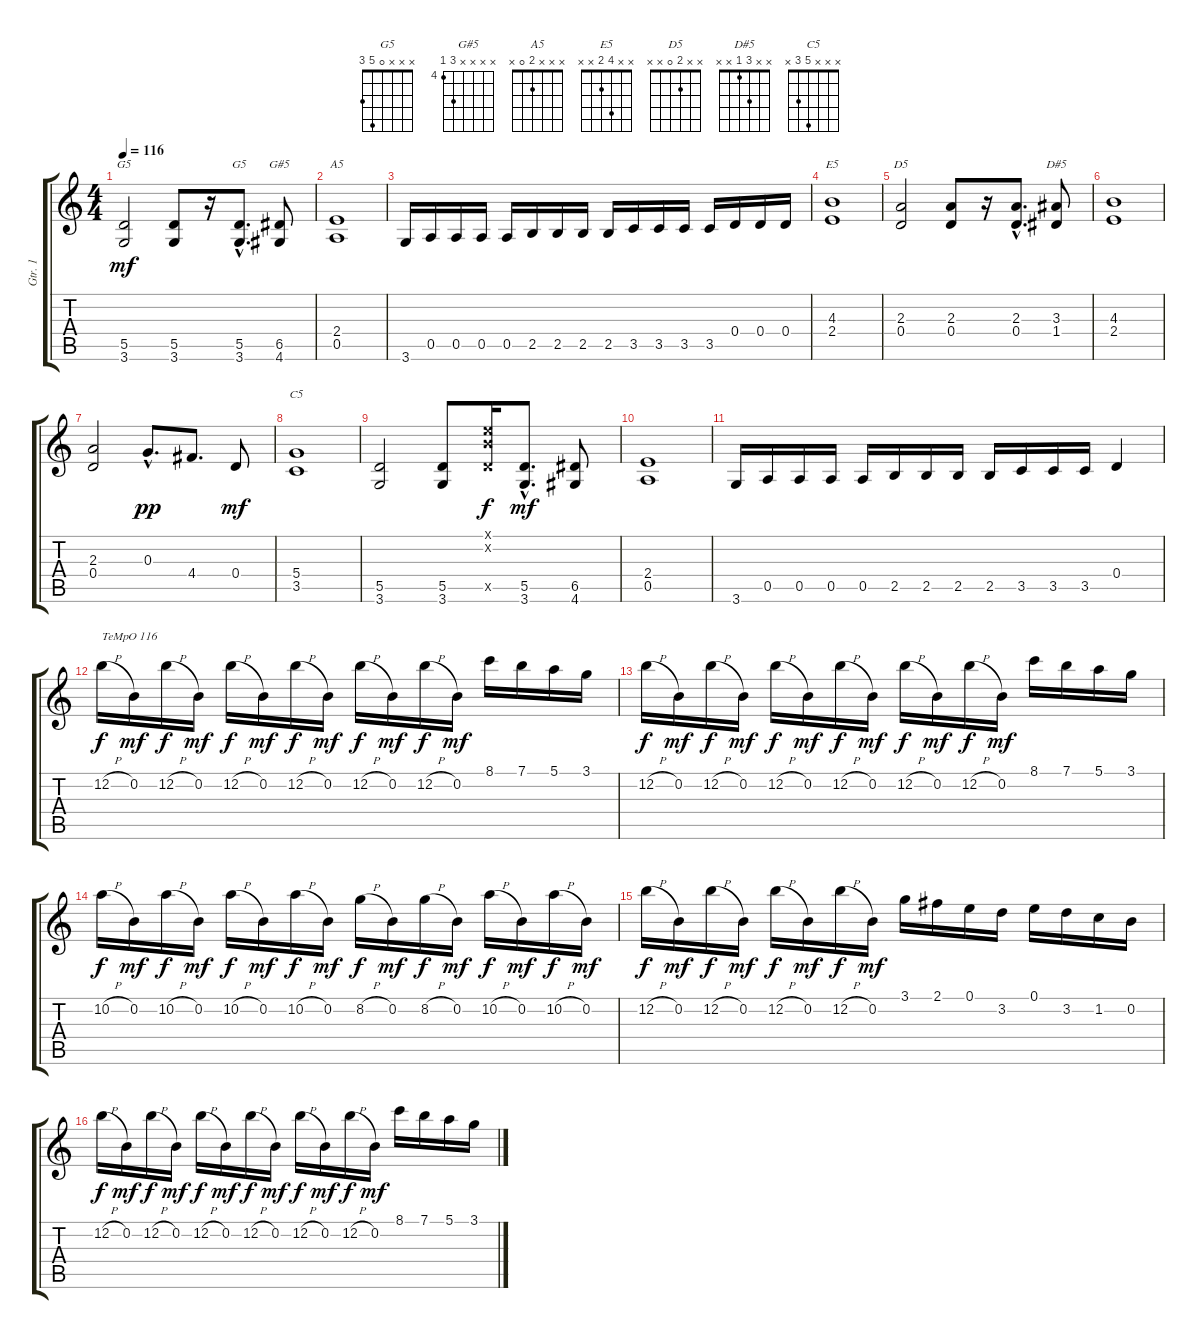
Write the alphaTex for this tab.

\track ("Gtr. 1" "Gtr. 1") {instrument overdrivenguitar}
\staff {score tabs}
\tuning (E4 B3 G3 D3 A2 E2) {hide}
\chord ("G5" x x x x 5 3)
\chord ("G5" x x x 0 5 3)
\chord ("G#5" x x x x 6 4) {firstfret 4}
\chord ("A5" x x x 2 0 x)
\chord ("E5" x x 4 2 x x)
\chord ("D5" x x 2 0 x x)
\chord ("D#5" x x 3 1 x x)
\chord ("C5" x x x 5 3 x)
\ts (4 4)
\tempo 116
\clef g2
\ks c
(5.5 3.6).2{ch "G5" dy mf} (5.5 3.6).8 r.16 (5.5{hac} 3.6{hac}).8{d ch "G5"} (6.5 4.6).8{ch "G#5"} |
(2.4 0.5).1{ch "A5"} |
3.6.16 0.5.16 0.5.16 0.5.16 0.5.16 2.5.16 2.5.16 2.5.16 2.5.16 3.5.16 3.5.16 3.5.16 3.5.16 0.4.16 0.4.16 0.4.16 |
(4.3 2.4).1{ch "E5"} |
(2.3 0.4).2{ch "D5"} (2.3 0.4).8 r.16 (2.3{hac} 0.4{hac}).8{d} (3.3 1.4).8{ch "D#5"} |
(4.3 2.4).1 |
(2.3 0.4).2 0.3{hac}.8{d dy pp} 4.4.8{d} 0.4.8{dy mf} |
(5.4 3.5).1{ch "C5"} |
(5.5 3.6).2 (5.5 3.6).8 (0.1{x} 0.2{x} 5.5{x}).16{dy f} (5.5{hac} 3.6{hac}).8{d dy mf} (6.5 4.6).8 |
(2.4 0.5).1 |
3.6.16 0.5.16 0.5.16 0.5.16 0.5.16 2.5.16 2.5.16 2.5.16 2.5.16 3.5.16 3.5.16 3.5.16 0.4.4 |
12.2{h}.16{txt "TeMpO 116" dy f} 0.2.16{dy mf} 12.2{h}.16{dy f} 0.2.16{dy mf} 12.2{h}.16{dy f} 0.2.16{dy mf} 12.2{h}.16{dy f} 0.2.16{dy mf} 12.2{h}.16{dy f} 0.2.16{dy mf} 12.2{h}.16{dy f} 0.2.16{dy mf} 8.1.16 7.1.16 5.1.16 3.1.16 |
12.2{h}.16{dy f} 0.2.16{dy mf} 12.2{h}.16{dy f} 0.2.16{dy mf} 12.2{h}.16{dy f} 0.2.16{dy mf} 12.2{h}.16{dy f} 0.2.16{dy mf} 12.2{h}.16{dy f} 0.2.16{dy mf} 12.2{h}.16{dy f} 0.2.16{dy mf} 8.1.16 7.1.16 5.1.16 3.1.16 |
10.2{h}.16{dy f} 0.2.16{dy mf} 10.2{h}.16{dy f} 0.2.16{dy mf} 10.2{h}.16{dy f} 0.2.16{dy mf} 10.2{h}.16{dy f} 0.2.16{dy mf} 8.2{h}.16{dy f} 0.2.16{dy mf} 8.2{h}.16{dy f} 0.2.16{dy mf} 10.2{h}.16{dy f} 0.2.16{dy mf} 10.2{h}.16{dy f} 0.2.16{dy mf} |
12.2{h}.16{dy f} 0.2.16{dy mf} 12.2{h}.16{dy f} 0.2.16{dy mf} 12.2{h}.16{dy f} 0.2.16{dy mf} 12.2{h}.16{dy f} 0.2.16{dy mf} 3.1.16 2.1.16 0.1.16 3.2.16 0.1.16 3.2.16 1.2.16 0.2.16 |
12.2{h}.16{dy f} 0.2.16{dy mf} 12.2{h}.16{dy f} 0.2.16{dy mf} 12.2{h}.16{dy f} 0.2.16{dy mf} 12.2{h}.16{dy f} 0.2.16{dy mf} 12.2{h}.16{dy f} 0.2.16{dy mf} 12.2{h}.16{dy f} 0.2.16{dy mf} 8.1.16 7.1.16 5.1.16 3.1.16
